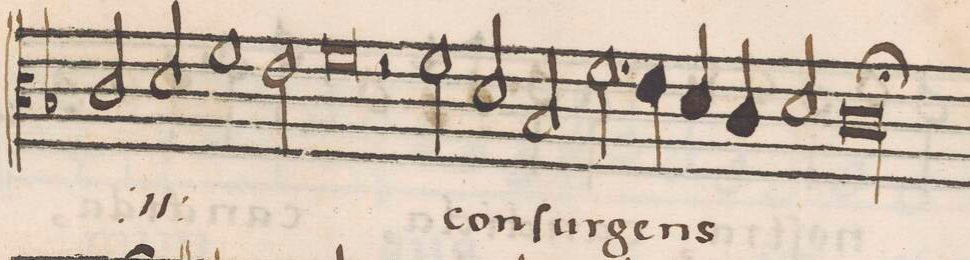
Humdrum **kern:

**kern	**text
*I"CANTVS	*
*clefC3	*
*k[b-]	*
*met(C)	*
*M2/1	*
2c/	con-
2d/	.
1f\	-ſur-
=74-	=74-
2e\	.
0f	-gens
*	*Xij
=75-	=75-
2r	.
2f\	con-
=76-	=76-
2d/	.
2B-/	-ſur-
2.f\	.
4e\	-gens
=77-	=77-
4d/	.
4c/	.
2d/	.
1cl;<\	.
==	==
*-	*-
